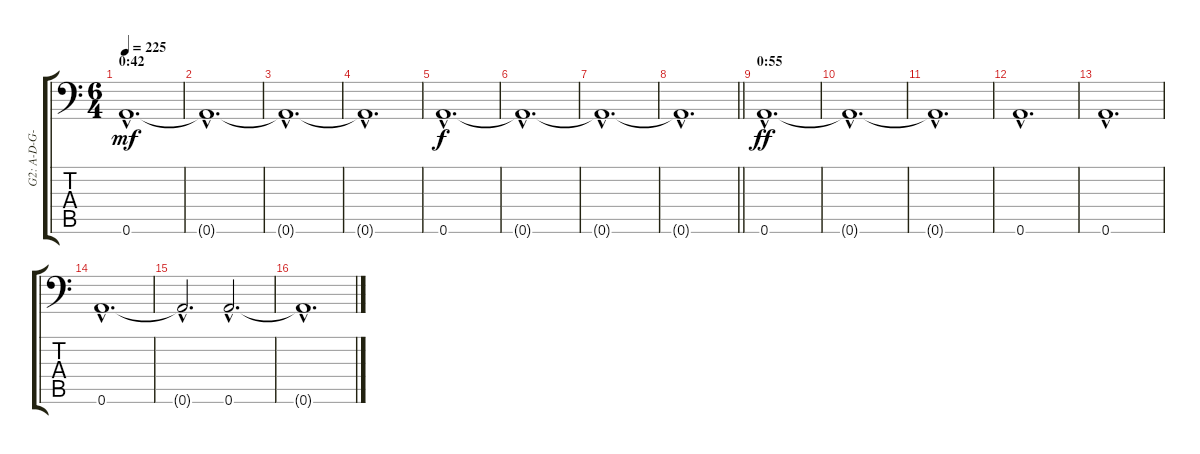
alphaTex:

\track ("G2: A-D-G-C-E-A" "G2: A-D-G-") {instrument distortionguitar}
\staff {score tabs}
\tuning (A3 E3 C3 G2 D2 A1) {hide}
\ts (6 4)
\section ("" "0:42")
\tempo 225
\clef f4
\ks c
0.6{hac}.1{d dy mf instrument distortionguitar} |
0.6{hac t}.1{d} |
0.6{hac t}.1{d} |
0.6{hac t}.1{d} |
0.6{hac}.1{d dy f} |
0.6{hac t}.1{d} |
0.6{hac t}.1{d} |
\barLineRight lightlight
0.6{hac t}.1{d} |
\section ("" "0:55")
0.6{hac}.1{d dy ff} |
0.6{hac t}.1{d} |
0.6{hac t}.1{d} |
0.6{hac}.1{d} |
0.6{hac}.1{d} |
0.6{hac}.1{d} |
0.6{hac t}.2{d} 0.6{hac}.2{d} |
0.6{hac t}.1{d}
